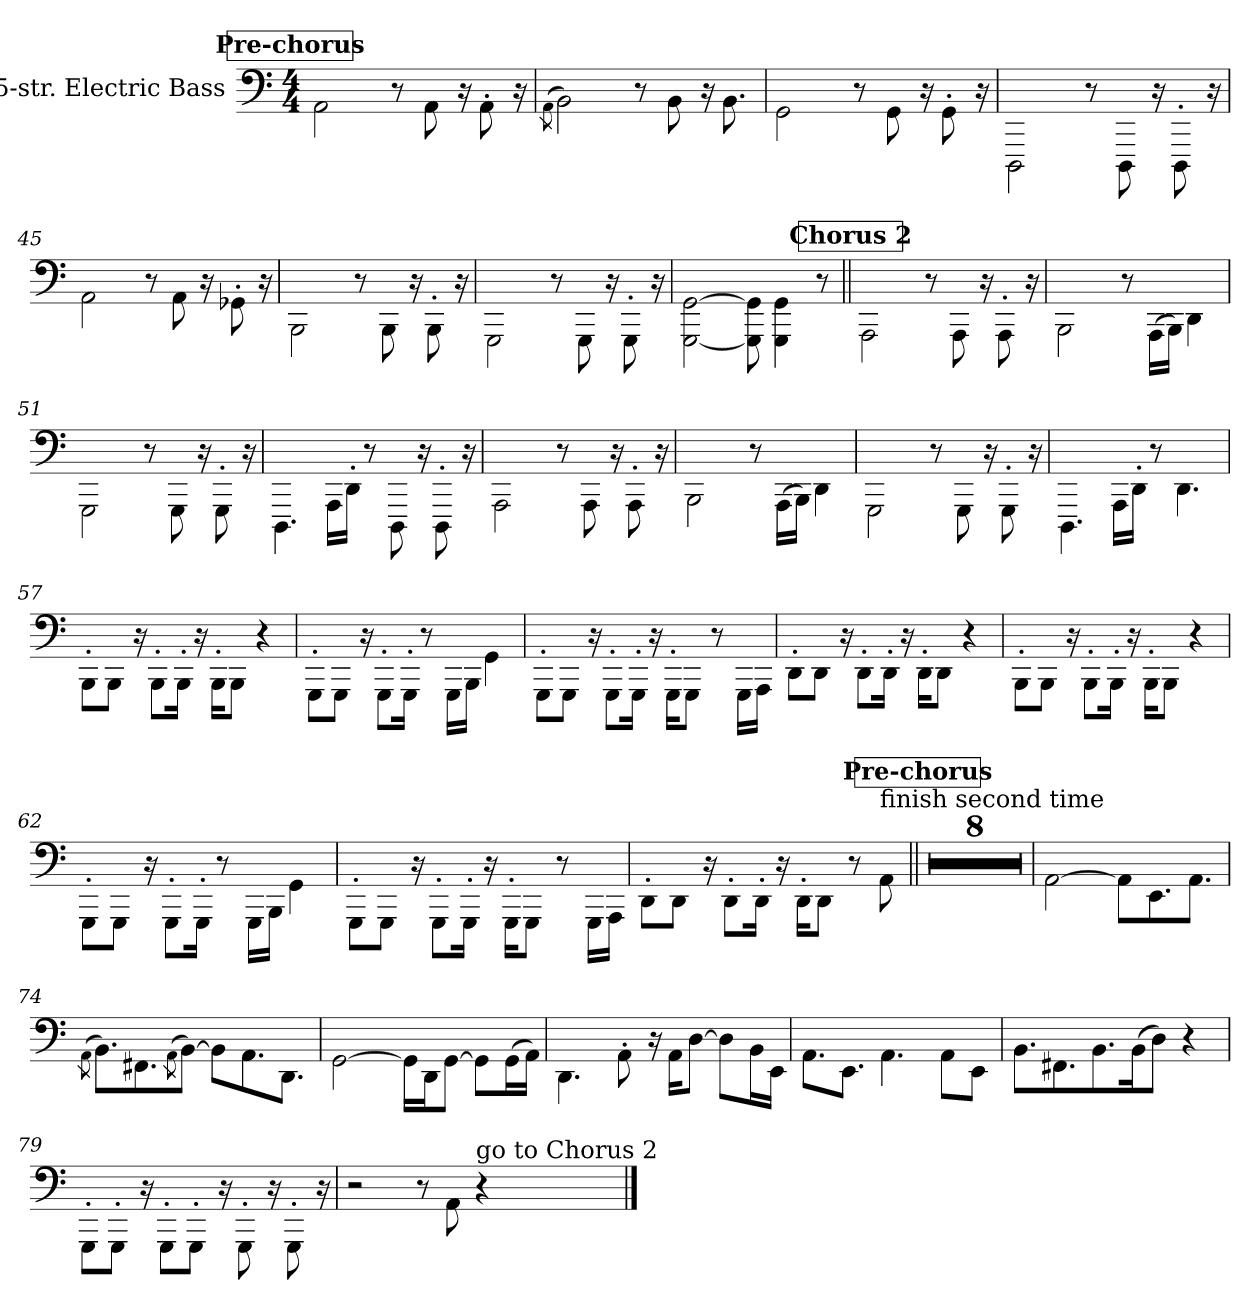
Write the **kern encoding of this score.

**kern
*part1
*staff1
*I"5-str. Electric Bass
*I'El. B.
*
*ITrd7c12
*k[]
*M4/4
!!LO:REH:place=s1:a:B:fs=14:t=Pre-chorus
=41
2AAA\
8r
8AAA\
16r
8AAA'\
16r
=42
(>8qAAA\
2BBB\)
8r
8BBB\
16r
8.BBB\
!!LO:LB:g=z
=43
2GGG\
8r
8GGG\
16r
8GGG'\
16r
=44
2DDDD\
8r
8DDDD\
16r
8DDDD'\
16r
=45
2AAA\
8r
8AAA\
16r
8GGG-'\
16r
=46
2BBBB\
8r
8BBBB\
16r
8BBBB'\
16r
=47
2GGGG\
8r
8GGGG\
16r
8GGGG'\
16r
!!LO:PB:g=z
=48
[2GGGG\ [2GGG\
8GGGG\] 8GGG\]
4GGGG\ 4GGG\
8r
!!LO:REH:place=s1:a:B:fs=14:t=Chorus 2
=49||
2AAAA\
8r
8AAAA\
16r
8AAAA'\
16r
=50
2BBBB\
8r
(>16AAAA\LL
16BBBB\JJ)
4DDD\
=51
2GGGG\
8r
8GGGG\
16r
8GGGG'\
16r
=52
4.DDDD\
16AAAA\LL
16DDD'\JJ
8r
8DDDD\
16r
8DDDD'\
16r
!!LO:LB:g=z
=53
2AAAA\
8r
8AAAA\
16r
8AAAA'\
16r
=54
2BBBB\
8r
(>16AAAA\LL
16BBBB\JJ)
4DDD\
=55
2GGGG\
8r
8GGGG\
16r
8GGGG'\
16r
=56
4.DDDD\
16AAAA\LL
16DDD'\JJ
8r
4.DDD\
=57
8BBBB'\L
8BBBB\J
16r
8BBBB'\L
16BBBB'\Jk
16r
16BBBB'\KL
8BBBB\J
4r
!!LO:LB:g=z
=58
8GGGG'\L
8GGGG\J
16r
8GGGG'\L
16GGGG'\Jk
8r
16GGGG\LL
16BBBB\JJ
4GGG\
=59
8GGGG'\L
8GGGG\J
16r
8GGGG'\L
16GGGG'\Jk
16r
16GGGG'\KL
8GGGG\J
8r
16GGGG\LL
16AAAA\JJ
=60
8DDD'\L
8DDD\J
16r
8DDD'\L
16DDD'\Jk
16r
16DDD'\KL
8DDD\J
4r
=61
8BBBB'\L
8BBBB\J
16r
8BBBB'\L
16BBBB'\Jk
16r
16BBBB'\KL
8BBBB\J
4r
!!LO:LB:g=z
=62
8GGGG'\L
8GGGG\J
16r
8GGGG'\L
16GGGG'\Jk
8r
16GGGG\LL
16BBBB\JJ
4GGG\
=63
8GGGG'\L
8GGGG\J
16r
8GGGG'\L
16GGGG'\Jk
16r
16GGGG'\KL
8GGGG\J
8r
16GGGG\LL
16AAAA\JJ
=64
8DDD'\L
8DDD\J
16r
8DDD'\L
16DDD'\Jk
16r
16DDD'\KL
8DDD\J
8r
!LO:TX:t=finish second time
8AAA\
!!LO:REH:place=s1:a:B:fs=14:t=Pre-chorus
=65||
1r
=66
1r
!!LO:LB:g=z
=67
1r
=68
1r
=69
1r
=70
1r
=71
1r
=72
1r
=73
[2AAA\
8AAA\L]
8.EEE\
8.AAA\J
=74
(>8qAAA\
8.BBB\L)
8.FFF#\
(>8qAAA\
[8BBB\J)
8BBB\L]
8.AAA\
8.DDD\J
!!LO:LB:g=z
=75
[2GGG\
16GGG\LL]
16DDD\J
[8GGG\J
8GGG\L]
(>16GGG\L
16AAA\JJ)
=76
4.DDD\
8AAA'\
16r
16AAA\KL
[8DD\J
8DD\L]
16BBB\L
16EEE\JJ
=77
8.AAA\L
8.EEE\J
4.AAA\
8AAA\L
8EEE\J
=78
8.BBB\L
8.FFF#\
8.BBB\
(>16BBB\K
8DD\J)
4r
!!LO:LB:g=z
=79
8GGGG'\L
8GGGG'\J
16r
8GGGG'\L
8GGGG'\J
16r
8GGGG'\
16r
8GGGG'\
16r
=80
2r
8r
8AAA\
!LO:TX:t=go to Chorus 2
4r
==
*-
